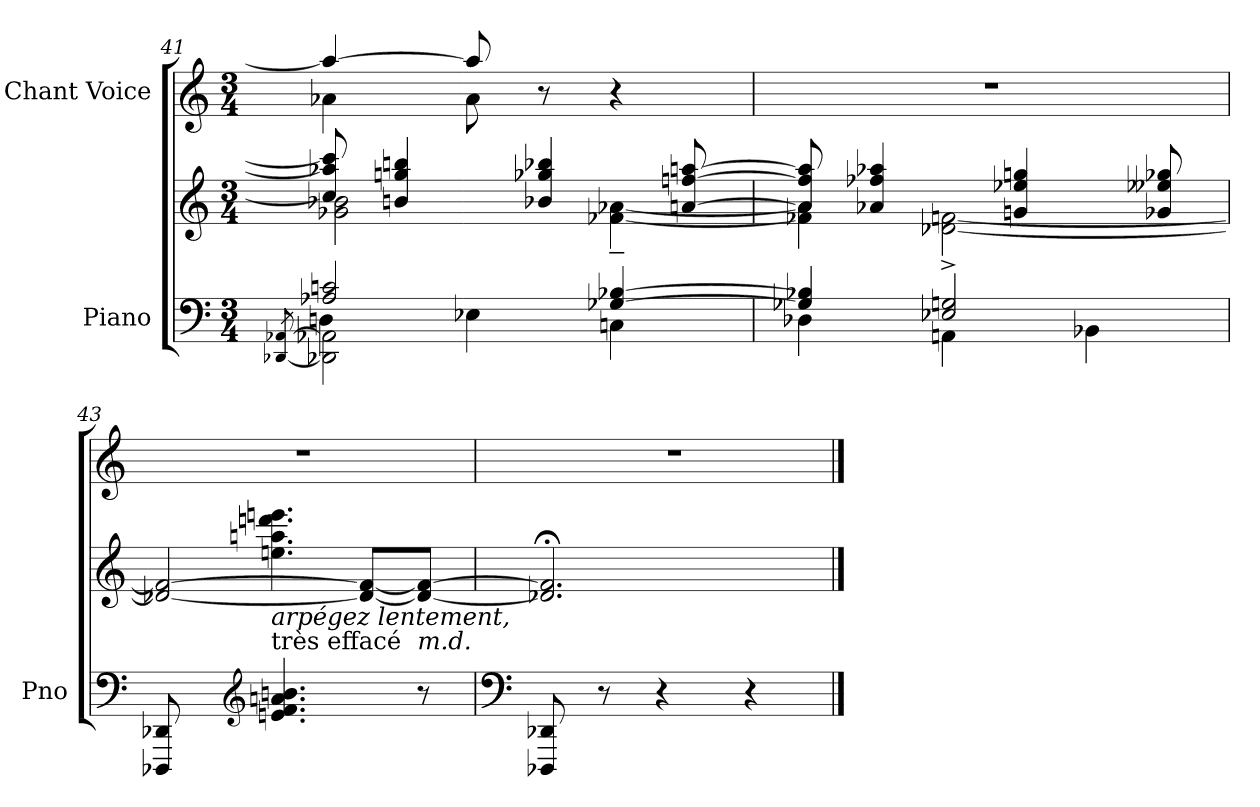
**kern	**kern	**kern
*part2	*part2	*part1
*staff3	*staff2	*staff1
*I"Piano	*	*I"Chant Voice
*I'Pno	*	*
*clefF4	*clefG2	*clefG2
*k[]	*k[]	*k[]
*M3/4	*M3/4	*M3/4
=41	=41	=41
*^	*	*
.	[<8qDD-X/ [<8qAA-X/	.	.
*	*^	*^	*^
2A-X/ 2cn/	2DD-X\] 2AA-X\]	4Dn\	8cc/] 8aa-X/] 8ccc/]	2g-X\ 2b-X\	4aa-/_	4a-\
.	.	.	4bn/ 4ggn/ 4bbn/	.	.	.
.	.	4E-X\	.	.	8aa-/]	8a-\
.	.	.	4b-X/ 4gg-X/ 4bb-X/	.	8r	8ryy
[4G-X/ [4B-X/	4Cn\	4ryy	.	[4f-X\~> [4a-X\~>	4r	4ryy
.	.	.	[8an/ [8ffn/ [8aan/	.	.	.
*	*v	*v	*	*	*v	*v
!!LO:LB:g=z
=42	=42	=42	=42	=42
4G-X/] 4B-X/]	4D-X\	8a/] 8ff/] 8aa/]	4f-X\] 4a-\]	2.r
.	.	4a-X/ 4ff-X/ 4aa-X/	.	.
2E-X/ 2Gn/	4AAn\	.	[2d-X\^> [2fn\^>	.
.	.	4gn/ 4ee-X/ 4ggn/	.	.
.	4BB-X\	.	.	.
.	.	8g-X/ 8ee--X/ 8gg-X/	.	.
*v	*v	*	*	*
=43	=43	=43	=43
8DDD-X/ 8DD-X/	4ryy	2d-X/_ 2f/_	2.r
8ryy	.	.	.
*clefG2	*	*	*
!	!LO:TX:b:i:t=arpégez lentement,	!	!
!	!LO:TX:b:t=très effacé	!	!
4.en/ 4.f/ 4.an/ 4.bn/	4.een\ 4.aan\ 4.dddn\ 4.eeen\	.	.
.	.	8d-/_ 8f/_L	.
!	!LO:TX:b:i:t=m.d.	!	!
8r	8ryy	8d-/_ 8f/_J	.
*	*v	*v	*
=44	=44	=44
*clefF4	*	*
8DDD-X/ 8DD-X/	2.d-X/];< 2.f/];<	2.r
8r	.	.
4r	.	.
4r	.	.
==	==	==
*-	*-	*-
